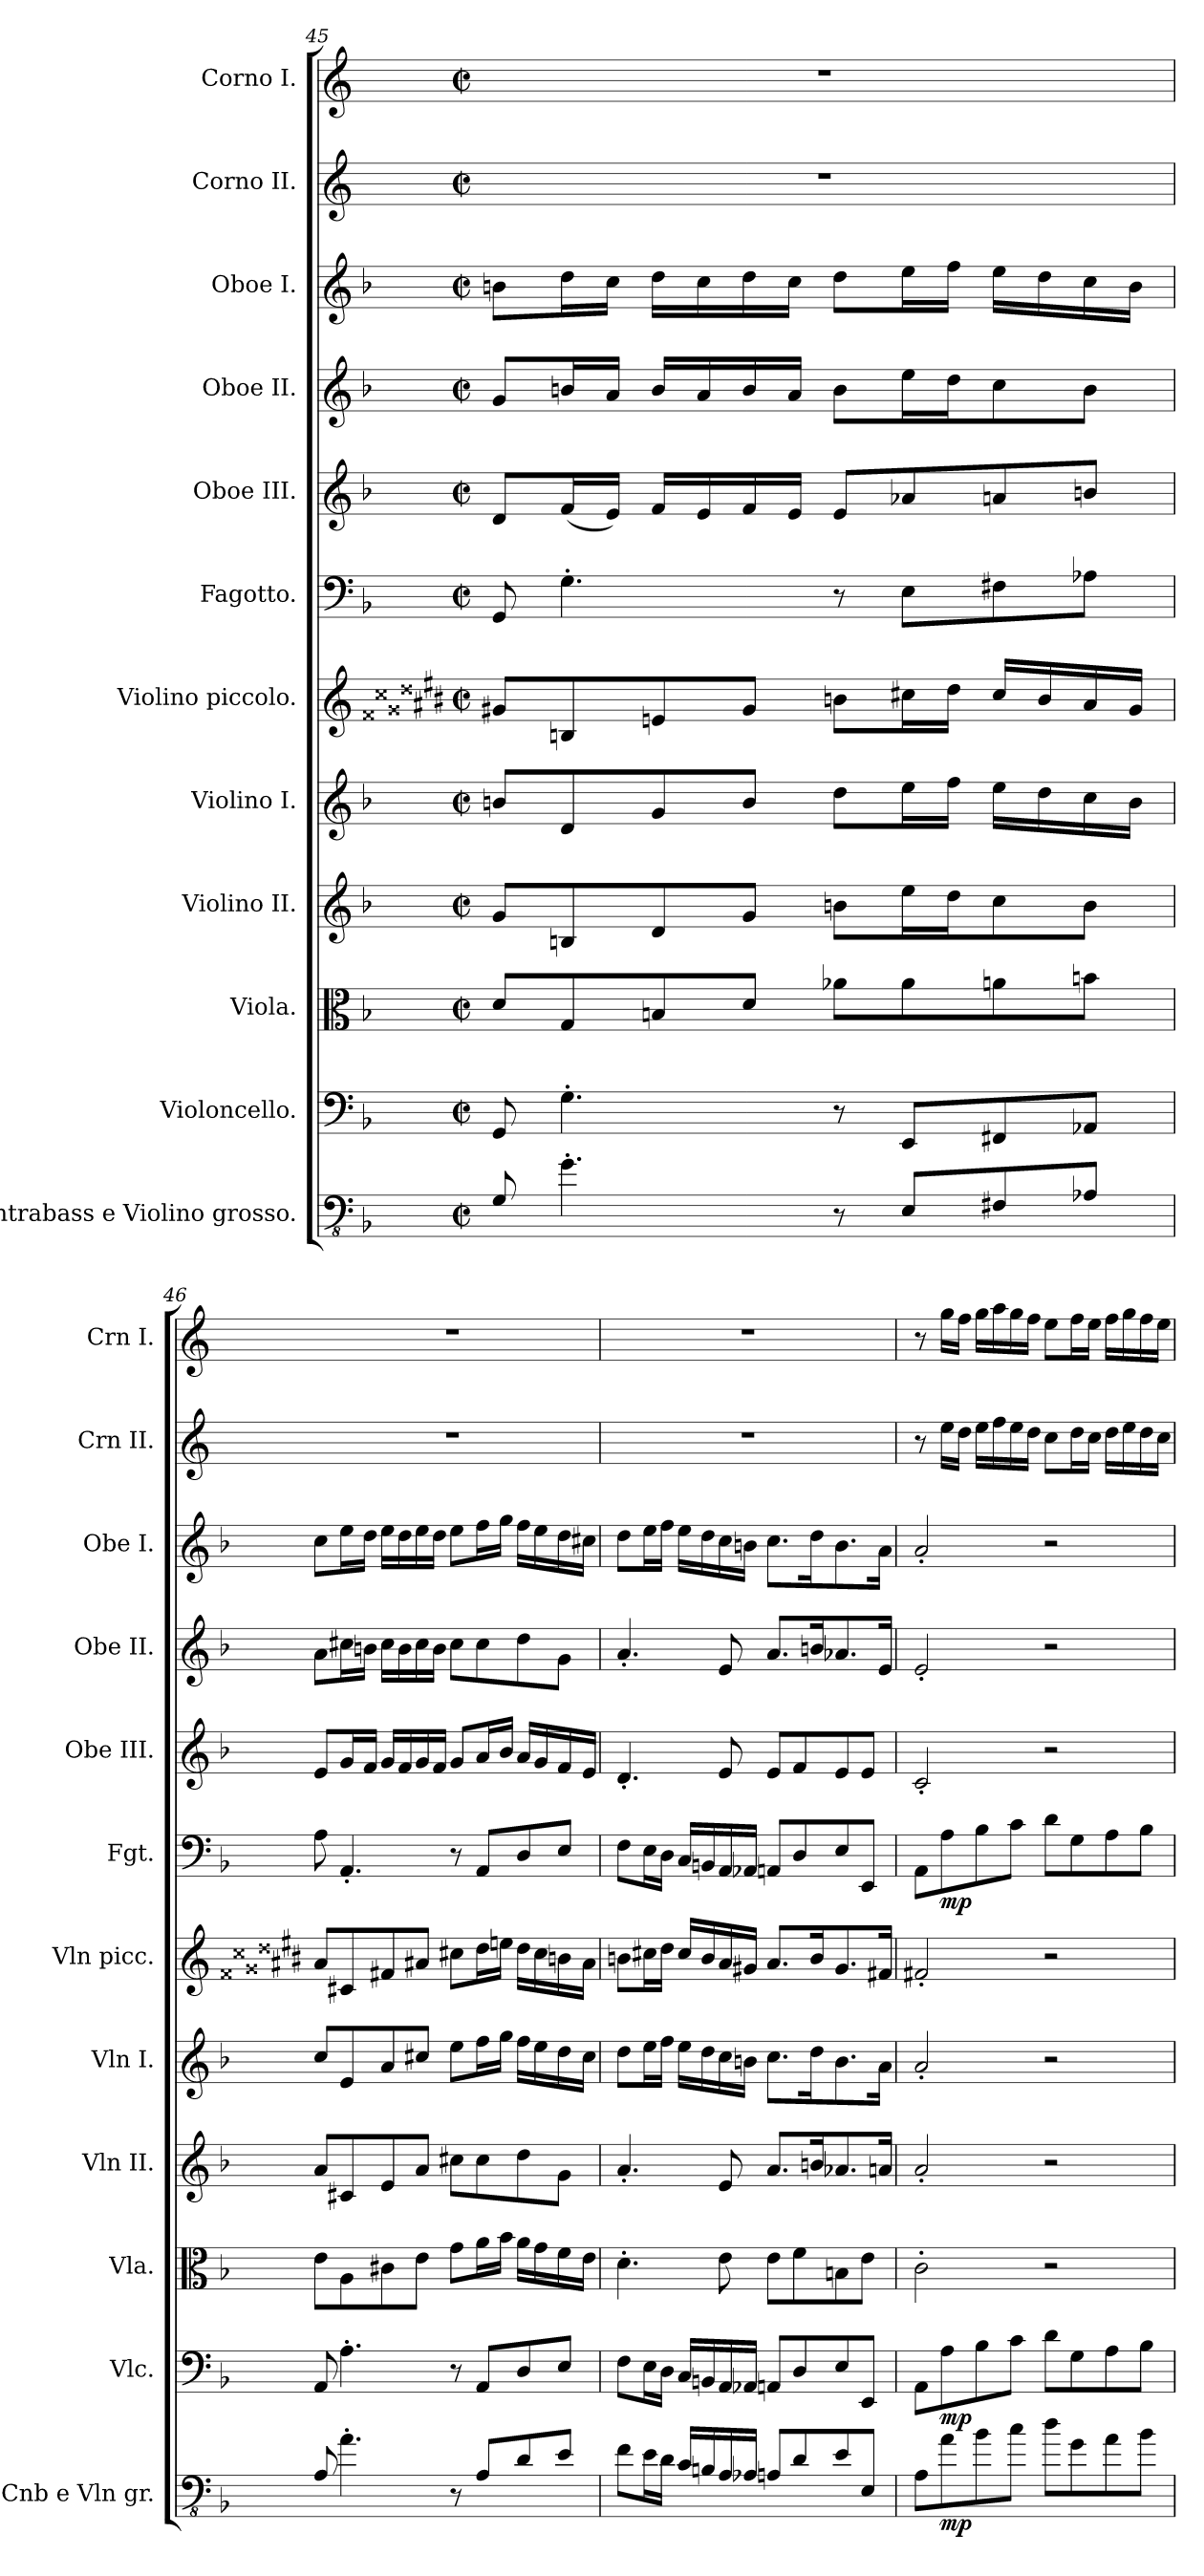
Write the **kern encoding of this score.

**kern	**dynam	**kern	**dynam	**kern	**kern	**kern	**kern	**kern	**dynam	**kern	**kern	**kern	**kern	**kern
*part12	*part12	*part11	*part11	*part10	*part9	*part8	*part7	*part6	*part6	*part5	*part4	*part3	*part2	*part1
*staff12	*staff12	*staff11	*staff11	*staff10	*staff9	*staff8	*staff7	*staff6	*staff6	*staff5	*staff4	*staff3	*staff2	*staff1
*I"Contrabass e Violino grosso.	*	*I"Violoncello.	*	*I"Viola.	*I"Violino II.	*I"Violino I.	*I"Violino piccolo.	*I"Fagotto.	*	*I"Oboe III.	*I"Oboe II.	*I"Oboe I.	*I"Corno II.	*I"Corno I.
*I'Cnb e Vln gr.	*	*I'Vlc.	*	*I'Vla.	*I'Vln II.	*I'Vln I.	*I'Vln picc.	*I'Fgt.	*	*I'Obe III.	*I'Obe II.	*I'Obe I.	*I'Crn II.	*I'Crn I.
*clefFv4	*	*clefF4	*	*clefC3	*clefG2	*clefG2	*clefG2	*clefF4	*	*clefG2	*clefG2	*clefG2	*clefG2	*clefG2
*ITrd7c12	*	*	*	*	*	*	*ITrd-1c-3	*	*	*	*	*	*ITrd4c7	*ITrd4c7
*k[b-]	*	*k[b-]	*	*k[b-]	*k[b-]	*k[b-]	*k[f##c##g##d##a#e#b#]	*k[b-]	*	*k[b-]	*k[b-]	*k[b-]	*k[b-]	*k[b-]
*M2/2	*	*M2/2	*	*M2/2	*M2/2	*M2/2	*M2/2	*M2/2	*	*M2/2	*M2/2	*M2/2	*M2/2	*M2/2
*met(c|)	*	*met(c|)	*	*met(c|)	*met(c|)	*met(c|)	*met(c|)	*met(c|)	*	*met(c|)	*met(c|)	*met(c|)	*met(c|)	*met(c|)
=45	=45	=45	=45	=45	=45	=45	=45	=45	=45	=45	=45	=45	=45	=45
8GGG/	.	8GG/	.	8d/L	8g/L	8bn/L	8a##X/L	8GG/	.	8d/L	8g/L	8bn\L	1r	1r
4.GG'\	.	4.G'\	.	8G/	8Bn/	8d/	8c##/	4.G'\	.	(<16f/L	16bn/L	16dd\L	.	.
.	.	.	.	.	.	.	.	.	.	16e/JJ)	16a/JJ	16cc\JJ	.	.
.	.	.	.	8Bn/	8d/	8g/	8f##/	.	.	16f/LL	16b/LL	16dd\LL	.	.
.	.	.	.	.	.	.	.	.	.	16e/	16a/	16cc\	.	.
.	.	.	.	8d/J	8g/J	8b/J	8a##/J	.	.	16f/	16b/	16dd\	.	.
.	.	.	.	.	.	.	.	.	.	16e/JJ	16a/JJ	16cc\JJ	.	.
8r	.	8r	.	8a-X\L	8bn\L	8dd\L	8cc##\L	8r	.	8e/L	8b\L	8dd\L	.	.
8EEE/L	.	8EE/L	.	8a-\	16ee\L	16ee\L	16dd##\L	8E\L	.	8a-X/	16ee\L	16ee\L	.	.
.	.	.	.	.	16dd\J	16ff\JJ	16ee#\JJ	.	.	.	16dd\J	16ff\JJ	.	.
8FFF#X/	.	8FF#X/	.	8an\	8cc\	16ee\LL	16dd##/LL	8F#X\	.	8an/	8cc\	16ee\LL	.	.
.	.	.	.	.	.	16dd\	16cc##/	.	.	.	.	16dd\	.	.
8AAA-X/J	.	8AA-X/J	.	8bn\J	8b\J	16cc\	16b#/	8A-X\J	.	8bn/J	8b\J	16cc\	.	.
.	.	.	.	.	.	16b\JJ	16a##/JJ	.	.	.	.	16b\JJ	.	.
!!LO:PB:g=z
=46	=46	=46	=46	=46	=46	=46	=46	=46	=46	=46	=46	=46	=46	=46
8AAA/	.	8AA/	.	8e\L	8a/L	8cc/L	8b#/L	8A\	.	8e/L	8a\L	8cc\L	1r	1r
4.AA'\	.	4.A'\	.	8A\	8c#X/	8e/	8d##/	4.AA'/	.	16g/L	16cc#X\L	16ee\L	.	.
.	.	.	.	.	.	.	.	.	.	16f/JJ	16bn\JJ	16dd\JJ	.	.
.	.	.	.	8c#X\	8e/	8a/	8g##/	.	.	16g/LL	16cc#\LL	16ee\LL	.	.
.	.	.	.	.	.	.	.	.	.	16f/	16b\	16dd\	.	.
.	.	.	.	8e\J	8a/J	8cc#X/J	8b##X/J	.	.	16g/	16cc#\	16ee\	.	.
.	.	.	.	.	.	.	.	.	.	16f/JJ	16b\JJ	16dd\JJ	.	.
8r	.	8r	.	8g\L	8cc#X\L	8ee\L	8dd##\L	8r	.	8g/L	8cc#\L	8ee\L	.	.
8AAA/L	.	8AA/L	.	16a\L	8cc#\	16ff\L	16ee#\L	8AA/L	.	16a/L	8cc#\	16ff\L	.	.
.	.	.	.	16b-\JJ	.	16gg\JJ	16ff##\JJ	.	.	16b-/JJ	.	16gg\JJ	.	.
8DD/	.	8D/	.	16a\LL	8dd\	16ff\LL	16ee#\LL	8D/	.	16a/LL	8dd\	16ff\LL	.	.
.	.	.	.	16g\	.	16ee\	16dd##\	.	.	16g/	.	16ee\	.	.
8EE/J	.	8E/J	.	16f\	8g\J	16dd\	16cc##\	8E/J	.	16f/	8g\J	16dd\	.	.
.	.	.	.	16e\JJ	.	16cc#\JJ	16b##\JJ	.	.	16e/JJ	.	16cc#X\JJ	.	.
=47	=47	=47	=47	=47	=47	=47	=47	=47	=47	=47	=47	=47	=47	=47
8FF\L	.	8F\L	.	4.d'\	4.a'/	8dd\L	8cc##\L	8F\L	.	4.d'/	4.a'/	8dd\L	1r	1r
16EE\L	.	16E\L	.	.	.	16ee\L	16dd##\L	16E\L	.	.	.	16ee\L	.	.
16DD\JJ	.	16D\JJ	.	.	.	16ff\JJ	16ee#\JJ	16D\JJ	.	.	.	16ff\JJ	.	.
16CC/LL	.	16C/LL	.	.	.	16ee\LL	16dd##/LL	16C/LL	.	.	.	16ee\LL	.	.
16BBBn/	.	16BBn/	.	.	.	16dd\	16cc##/	16BBn/	.	.	.	16dd\	.	.
16AAA/	.	16AA/	.	8e\	8e/	16cc\	16b#/	16AA/	.	8e/	8e/	16cc\	.	.
16AAA-X/JJ	.	16AA-X/JJ	.	.	.	16bn\JJ	16a##X/JJ	16AA-X/JJ	.	.	.	16bn\JJ	.	.
8AAAn/L	.	8AAn/L	.	8e\L	8.a/L	8.cc\L	8.b#/L	8AAn/L	.	8e/L	8.a/L	8.cc\L	.	.
8DD/	.	8D/	.	8f\	.	.	.	8D/	.	8f/	.	.	.	.
.	.	.	.	.	16bn/K	16dd\K	16cc##/K	.	.	.	16bn/K	16dd\K	.	.
8EE/	.	8E/	.	8Bn\	8.a-X/	8.b\	8.a##/	8E/	.	8e/	8.a-X/	8.b\	.	.
8EEE/J	.	8EE/J	.	8e\J	.	.	.	8EE/J	.	8e/J	.	.	.	.
.	.	.	.	.	16an/Jk	16a\Jk	16g##/Jk	.	.	.	16e/Jk	16a\Jk	.	.
=48	=48	=48	=48	=48	=48	=48	=48	=48	=48	=48	=48	=48	=48	=48
8AAA\L	.	8AA\L	.	2c'\	2a'/	2a'/	2g##'/	8AA\L	.	2c'/	2e'/	2a'/	8r	8r
!	!LO:DY:b	!	!LO:DY:b	!	!	!	!	!	!LO:DY:b	!	!	!	!	!
8AA\	mp	8A\	mp	.	.	.	.	8A\	mp	.	.	.	16a\LL	16cc\LL
.	.	.	.	.	.	.	.	.	.	.	.	.	16g\JJ	16b-\JJ
8BB-\	.	8B-\	.	.	.	.	.	8B-\	.	.	.	.	16a\LL	16cc\LL
.	.	.	.	.	.	.	.	.	.	.	.	.	16b-\	16dd\
8C\J	.	8c\J	.	.	.	.	.	8c\J	.	.	.	.	16a\	16cc\
.	.	.	.	.	.	.	.	.	.	.	.	.	16g\JJ	16b-\JJ
8D\L	.	8d\L	.	2r	2r	2r	2r	8d\L	.	2r	2r	2r	8f\L	8a\L
8GG\	.	8G\	.	.	.	.	.	8G\	.	.	.	.	16g\L	16b-\L
.	.	.	.	.	.	.	.	.	.	.	.	.	16f\JJ	16a\JJ
8AA\	.	8A\	.	.	.	.	.	8A\	.	.	.	.	16g\LL	16b-\LL
.	.	.	.	.	.	.	.	.	.	.	.	.	16a\	16cc\
8BB-\J	.	8B-\J	.	.	.	.	.	8B-\J	.	.	.	.	16g\	16b-\
.	.	.	.	.	.	.	.	.	.	.	.	.	16f\JJ	16a\JJ
=	=	=	=	=	=	=	=	=	=	=	=	=	=	=
*-	*-	*-	*-	*-	*-	*-	*-	*-	*-	*-	*-	*-	*-	*-
